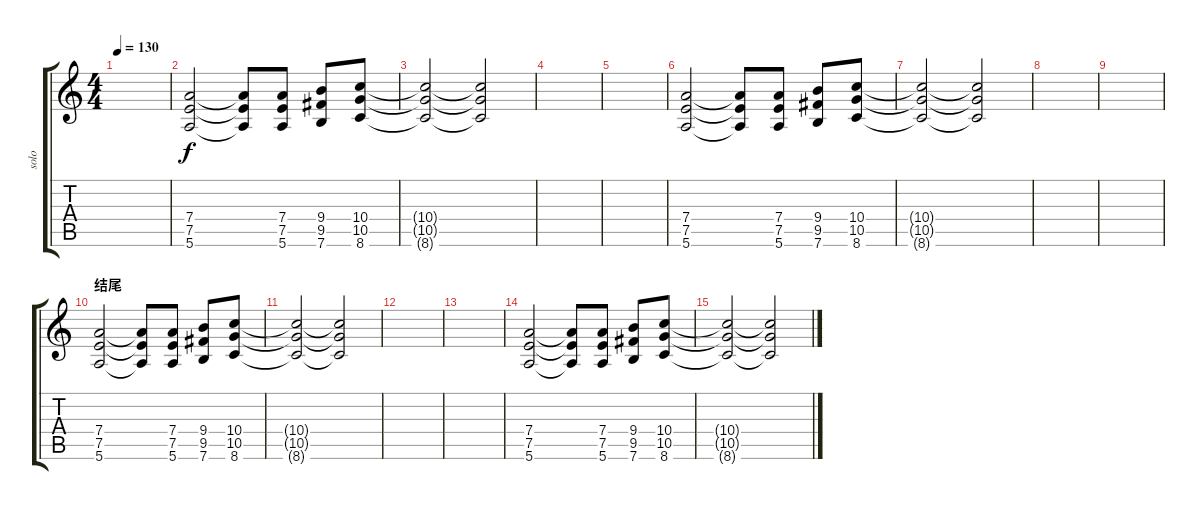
\track ("solo" "solo") {instrument overdrivenguitar}
\staff {score tabs}
\tuning (E4 B3 G3 D3 A2 E2) {hide}
\ts (4 4)
\tempo 130
\clef g2
\ks c
|
(7.4 7.5 5.6).2 (7.4{t} 7.5{t} 5.6{t}).8 (7.4 7.5 5.6).8 (9.4 9.5 7.6).8 (10.4 10.5 8.6).8 |
(10.4{t} 10.5{t} 8.6{t}).2 (10.4{t} 10.5{t} 8.6{t}).2 |
|
|
(7.4 7.5 5.6).2 (7.4{t} 7.5{t} 5.6{t}).8 (7.4 7.5 5.6).8 (9.4 9.5 7.6).8 (10.4 10.5 8.6).8 |
(10.4{t} 10.5{t} 8.6{t}).2 (10.4{t} 10.5{t} 8.6{t}).2 |
|
|
\section ("" "结尾")
(7.4 7.5 5.6).2 (7.4{t} 7.5{t} 5.6{t}).8 (7.4 7.5 5.6).8 (9.4 9.5 7.6).8 (10.4 10.5 8.6).8 |
(10.4{t} 10.5{t} 8.6{t}).2 (10.4{t} 10.5{t} 8.6{t}).2 |
|
|
(7.4 7.5 5.6).2 (7.4{t} 7.5{t} 5.6{t}).8 (7.4 7.5 5.6).8 (9.4 9.5 7.6).8 (10.4 10.5 8.6).8 |
(10.4{t} 10.5{t} 8.6{t}).2 (10.4{t} 10.5{t} 8.6{t}).2
